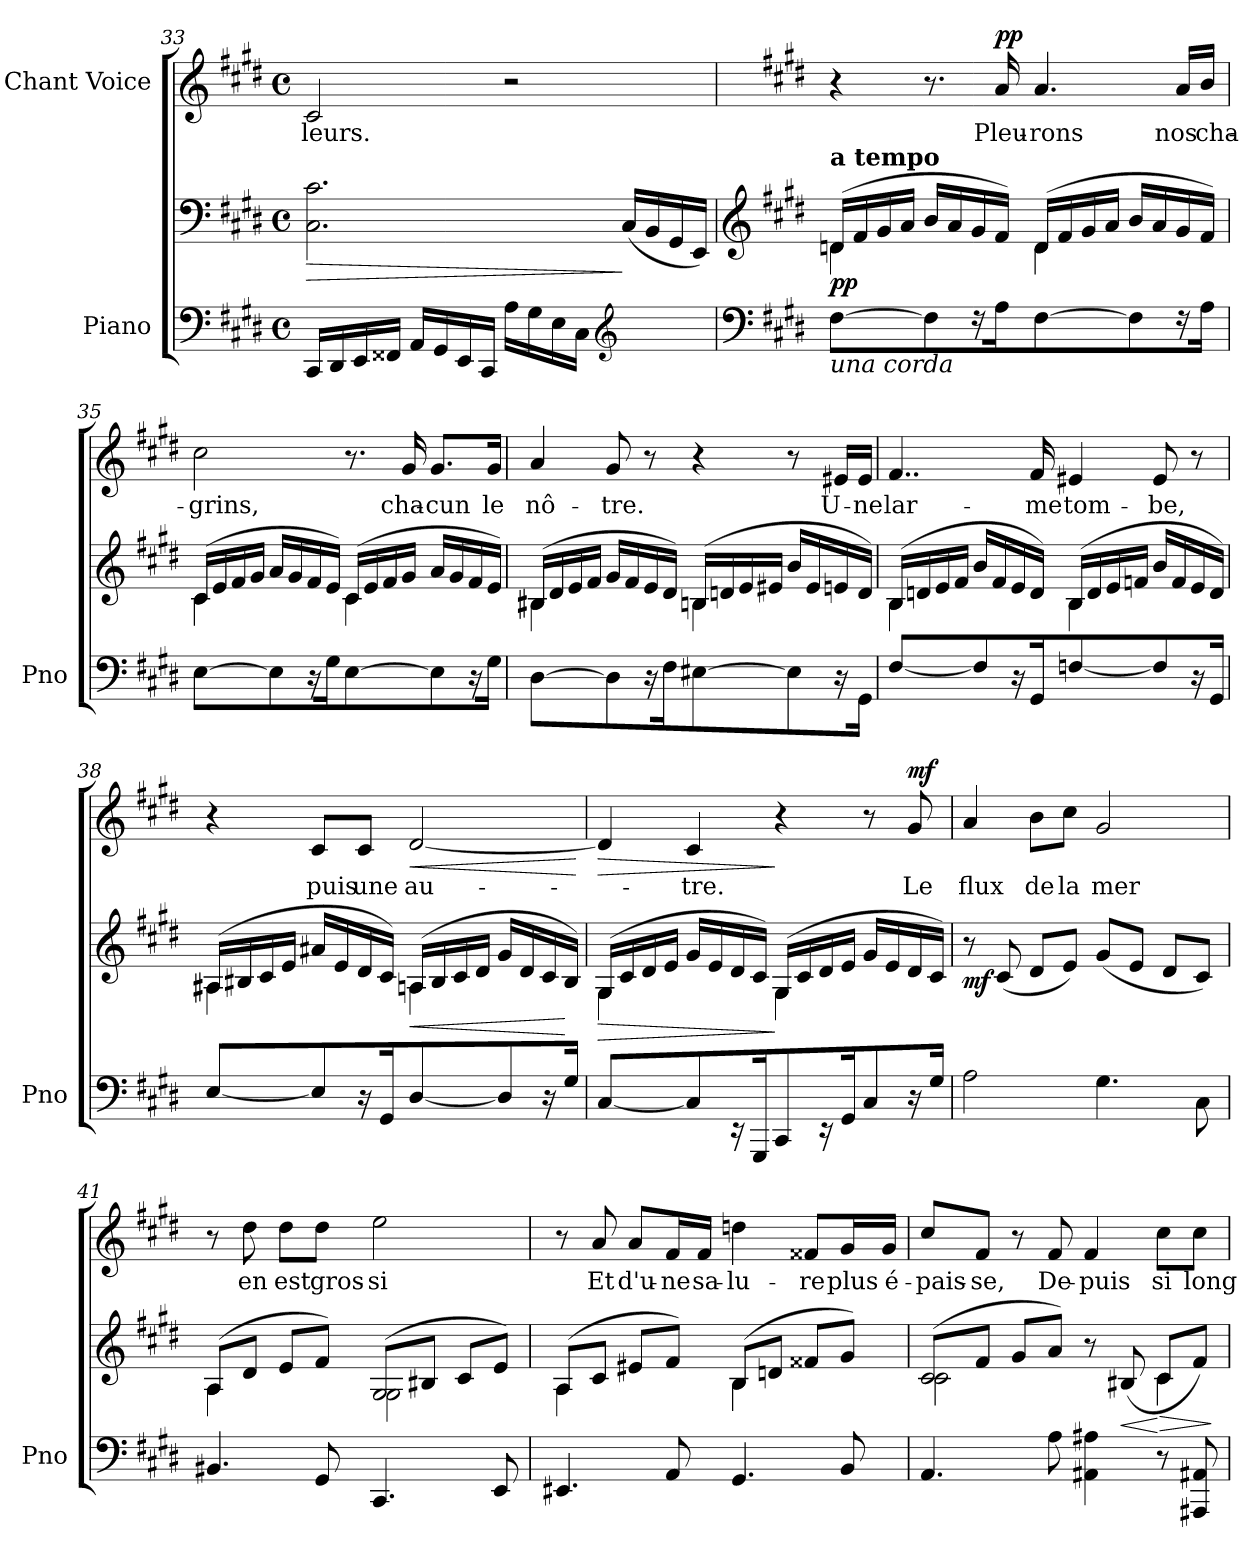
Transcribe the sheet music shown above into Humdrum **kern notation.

**kern	**kern	**dynam	**kern	**text	**dynam
*part2	*part2	*part2	*part1	*part1	*part1
*staff3	*staff2	*staff2/3	*staff1	*staff1	*staff1
*I"Piano	*	*	*I"Chant Voice	*	*
*I'Pno	*	*	*	*	*
*clefF4	*clefF4	*	*clefG2	*	*
*k[f#c#g#d#]	*k[f#c#g#d#]	*	*k[f#c#g#d#]	*	*
*M4/4	*M4/4	*	*M4/4	*	*
*met(c)	*met(c)	*	*met(c)	*	*
=33	=33	=33	=33	=33	=33
!	!	!LO:HP:b	!	!	!
*	*^	*	*	*	*
16CC#/LL	2.C#\ 2.c#\	2.ryy	>	2c#/	-leurs.	.
16DD#/	.	.	.	.	.	.
16EE/	.	.	.	.	.	.
16FF##X/JJ	.	.	.	.	.	.
16AA/LL	.	.	.	.	.	.
16GG#/	.	.	.	.	.	.
16EE/	.	.	.	.	.	.
16CC#/JJ	.	.	.	.	.	.
16A\LL	.	.	.	2r	.	.
16G#\	.	.	.	.	.	.
16E\	.	.	.	.	.	.
16C#\JJ	.	.	.	.	.	.
*clefG2	*	*	*	*	*	*
4ryy	4ryy	(16C#/LL	]	.	.	.
.	.	16BB/	.	.	.	.
.	.	16GG#/	.	.	.	.
.	.	16EE/JJ)	.	.	.	.
=34	=34	=34	=34	=34	=34	=34
*clefF4	*clefG2	*	*	*	*	*
*k[f#c#g#d#]	*k[f#c#g#d#]	*	*	*k[f#c#g#d#]	*	*
!	!LO:TX:a:B:t=a tempo	!	!	!	!	!
!LO:TX:b:i:t=una corda	!	!	!	!	!	!
!	!	!	!LO:DY:b	!	!	!
[4F#\	(<16dn/LL	4d\	pp	4r	.	.
.	16f#/	.	.	.	.	.
.	16g#/	.	.	.	.	.
.	16a/JJ	.	.	.	.	.
8F#\L]	16b/LL	4ryy	.	8.r	.	.
.	16a/	.	.	.	.	.
16r	16g#/	.	.	.	.	.
!	!	!	!	!	!	!LO:DY:a
16A\JJ	16f#/JJ)	.	.	16a/	Pleu-	pp
[>4F#\	(<16d/LL	4d\	.	4.a/	-rons	.
.	16f#/	.	.	.	.	.
.	16g#/	.	.	.	.	.
.	16a/JJ	.	.	.	.	.
8F#\L]	16b/LL	4ryy	.	.	.	.
.	16a/	.	.	.	.	.
16r	16g#/	.	.	16a/LL	nos	.
16A\JJ	16f#/JJ)	.	.	16b/JJ	cha-	.
=35	=35	=35	=35	=35	=35	=35
[4E\	(<16c#/LL	4c#\	.	2cc#\	-grins,	.
.	16e/	.	.	.	.	.
.	16f#/	.	.	.	.	.
.	16g#/JJ	.	.	.	.	.
8E\L]	16a/LL	4ryy	.	.	.	.
.	16g#/	.	.	.	.	.
16r	16f#/	.	.	.	.	.
16G#\JJ	16e/JJ)	.	.	.	.	.
[>4E\	(<16c#/LL	4c#\	.	8.r	.	.
.	16e/	.	.	.	.	.
.	16f#/	.	.	.	.	.
.	16g#/JJ	.	.	16g#/	cha-	.
8E\L]	16a/LL	4ryy	.	8.g#/L	-cun	.
.	16g#/	.	.	.	.	.
16r	16f#/	.	.	.	.	.
16G#\JJ	16e/JJ)	.	.	16g#/Jk	le	.
=36	=36	=36	=36	=36	=36	=36
[4D#\	(<16B#X/LL	4B#\	.	4a/	nô-	.
.	16d#/	.	.	.	.	.
.	16e/	.	.	.	.	.
.	16f#/JJ	.	.	.	.	.
8D#\L]	16g#/LL	4ryy	.	8g#/	-tre.	.
.	16f#/	.	.	.	.	.
16r	16e/	.	.	8r	.	.
16F#\JJ	16d#/JJ)	.	.	.	.	.
[>4E#X\	(<16Bn/LL	4B\	.	4r	.	.
.	16dn/	.	.	.	.	.
.	16e/	.	.	.	.	.
.	16e#X/JJ	.	.	.	.	.
8E#/L]	16b/LL	4ryy	.	8r	.	.
.	16e#/	.	.	.	.	.
16r	16en/	.	.	16e#X/LL	U-	.
16GG#/JJ	16d/JJ)	.	.	16e#/JJ	-ne	.
=37	=37	=37	=37	=37	=37	=37
[4F#\	(<16B/LL	4B\	.	4..f#/	lar-	.
.	16dn/	.	.	.	.	.
.	16e/	.	.	.	.	.
.	16f#/JJ	.	.	.	.	.
8F#/L]	16b/LL	4ryy	.	.	.	.
.	16f#/	.	.	.	.	.
16r	16e/	.	.	.	.	.
16GG#/JJ	16d/JJ)	.	.	16f#/	-me	.
[>4Fn\	(<16B/LL	4B\	.	4e#X/	tom-	.
.	16d/	.	.	.	.	.
.	16e/	.	.	.	.	.
.	16fn/JJ	.	.	.	.	.
8F/L]	16b/LL	4ryy	.	8e#/	-be,	.
.	16f/	.	.	.	.	.
16r	16e/	.	.	8r	.	.
16GG#/JJ	16d/JJ)	.	.	.	.	.
=38	=38	=38	=38	=38	=38	=38
[>4E\	(<16A#X/LL	4A#\	.	4r	.	.
.	16B#X/	.	.	.	.	.
.	16c#/	.	.	.	.	.
.	16e/JJ	.	.	.	.	.
8E/L]	16a#X/LL	4ryy	.	8c#/L	puis	.
.	16e/	.	.	.	.	.
16r	16d#/	.	.	8c#/J	une	.
16GG#/JJ	16c#/JJ)	.	.	.	.	.
!	!	!	!LO:HP:b	!	!	!LO:HP:b
[<4D#/	(<16An/LL	4A\	<	[2d#/	au-	<
.	16B#/	.	.	.	.	.
.	16c#/	.	.	.	.	.
.	16d#/JJ	.	.	.	.	.
8D#/L]	16g#/LL	4ryy	.	.	.	.
.	16d#/	.	.	.	.	.
16r	16c#/	.	.	.	.	.
16G#/JJ	16B#/JJ)	.	[	.	.	.
*	*v	*v	*	*	*	*
.	.	.	.	.	[
=39	=39	=39	=39	=39	=39
!	!	!LO:HP:b	!	!	!LO:HP:b
*	*^	*	*	*	*
[4C#/	(<16G#/LL	4G#\	>	4d#/]	.	>
.	16c#/	.	.	.	.	.
.	16d#/	.	.	.	.	.
.	16e/JJ	.	.	.	.	.
8C#/L]	16g#/LL	4ryy	.	4c#/	-tre.	.
.	16e/	.	.	.	.	.
16r	16d#/	.	.	.	.	.
16GGG#/JJ	16c#/JJ)	.	.	.	.	.
8CC#/L	(<16G#/LL	4G#\	]	4r	.	]
.	16c#/	.	.	.	.	.
16r	16d#/	.	.	.	.	.
16GG#/JJ	16e/JJ	.	.	.	.	.
8C#\L	16g#/LL	4ryy	.	8r	.	.
.	16e/	.	.	.	.	.
!	!	!	!	!	!	!LO:DY:a
16r	16d#/	.	.	8g#/	Le	mf
16G#\JJ	16c#/JJ)	.	.	.	.	.
*	*v	*v	*	*	*	*
=40	=40	=40	=40	=40	=40
!	!	!LO:DY:b	!	!	!
2A\	8r	mf	4a/	flux	.
.	(8c#/	.	.	.	.
.	8d#/L	.	8b\L	de	.
.	8e/J)	.	8cc#\J	la	.
4.G#\	(8g#/L	.	2g#/	mer	.
.	8e/J	.	.	.	.
.	8d#/L	.	.	.	.
8C#\	8c#/J)	.	.	.	.
=41	=41	=41	=41	=41	=41
*	*^	*	*	*	*
4.BB#X/	(<8A/L	4A\	.	8r	.	.
.	8d#/J	.	.	8dd#\	en	.
.	8e/L	4ryy	.	8dd#\L	est	.
8GG#/	8f#/J)	.	.	8dd#\J	gros-	.
!	!LO:N:head=open	!	!	!	!	!
4.CC#/	(<8G#/L	2G#\	.	2ee\	-si	.
.	8B#X/J	.	.	.	.	.
.	8c#/L	.	.	.	.	.
8EE/	8e/J)	.	.	.	.	.
=42	=42	=42	=42	=42	=42	=42
4.EE#X/	(<8A/L	4A\	.	8r	.	.
.	8c#/J	.	.	8a/	Et	.
.	8e#X/L	4ryy	.	8a/L	d'u-	.
8AA/	8f#/J)	.	.	16f#/L	-ne	.
.	.	.	.	16f#/JJ	sa-	.
4.GG#/	(<8B/L	4B\	.	4ddn\	-lu-	.
.	8dn/J	.	.	.	.	.
.	8f##X/L	4ryy	.	8f##X/L	-re	.
8BB/	8g#/J)	.	.	16g#/L	plus	.
.	.	.	.	16g#/JJ	é-	.
=43	=43	=43	=43	=43	=43	=43
!	!LO:N:head=open	!	!	!	!	!
4.AA/	(<8c#/L	2c#\	.	8cc#/L	-pais-	.
.	8f#/J	.	.	8f#/J	-se,	.
.	8g#/L	.	.	8r	.	.
8A\	8a/J)	.	.	8f#/	De-	.
4AA#X\ 4A#X\	8r	4ryy	.	4f#/	-puis	.
!	!	!	!LO:HP:b	!	!	!
.	(<8B#X/	.	<	.	.	.
!	!	!	!LO:HP:n=1:b	!	!	!
8r	8c#/L	4c#\	[ >	8cc#\L	si	.
8AAA#X/ 8AA#X/	8f#/J)	.	.	8cc#\J	long-	.
*	*v	*v	*	*	*	*
.	.	]	.	.	.
=	=	=	=	=	=
*-	*-	*-	*-	*-	*-
